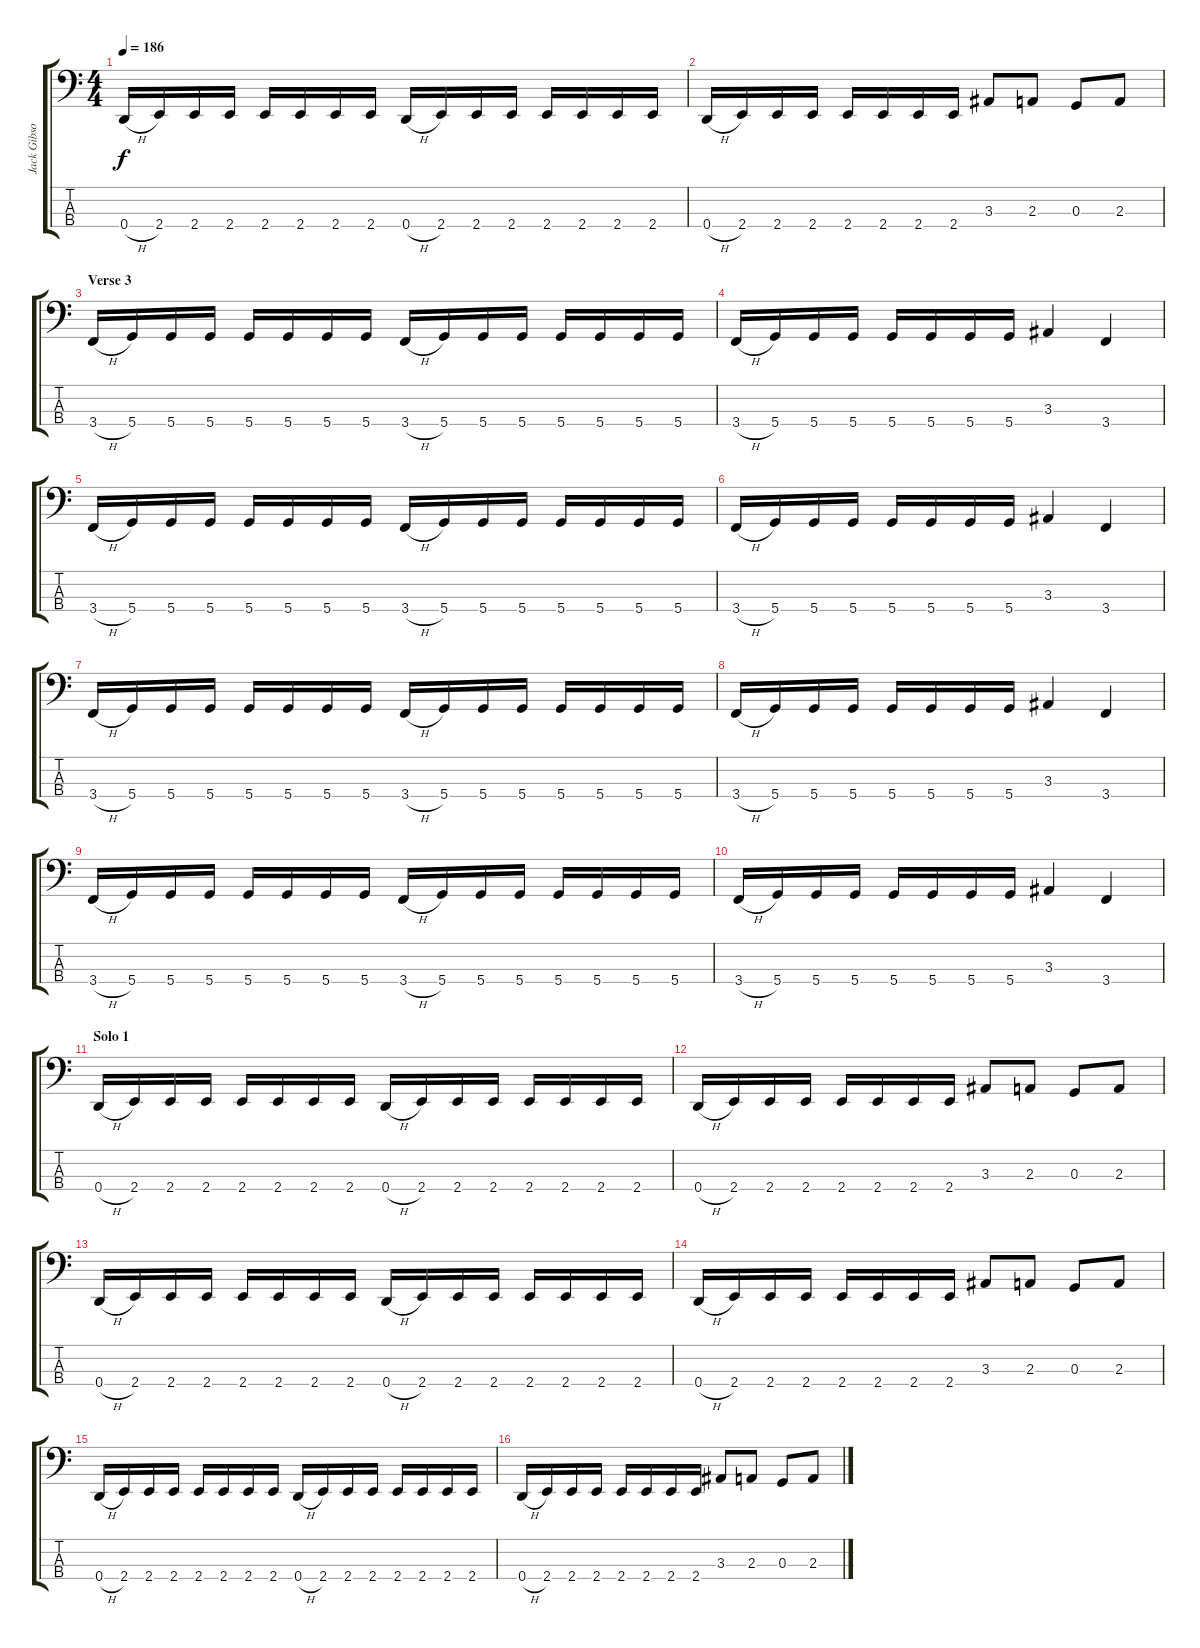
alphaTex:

\track ("Jack Gibson" "Jack Gibso") {instrument electricbasspick}
\staff {score tabs}
\tuning (F2 C2 G1 D1) {hide}
\ts (4 4)
\tempo 186
\clef f4
\ks c
0.4{h}.16{dy f} 2.4.16 2.4.16 2.4.16 2.4.16 2.4.16 2.4.16 2.4.16 0.4{h}.16 2.4.16 2.4.16 2.4.16 2.4.16 2.4.16 2.4.16 2.4.16 |
0.4{h}.16 2.4.16 2.4.16 2.4.16 2.4.16 2.4.16 2.4.16 2.4.16 3.3.8 2.3.8 0.3.8 2.3.8 |
\section ("" "Verse 3")
3.4{h}.16 5.4.16 5.4.16 5.4.16 5.4.16 5.4.16 5.4.16 5.4.16 3.4{h}.16 5.4.16 5.4.16 5.4.16 5.4.16 5.4.16 5.4.16 5.4.16 |
3.4{h}.16 5.4.16 5.4.16 5.4.16 5.4.16 5.4.16 5.4.16 5.4.16 3.3.4 3.4.4 |
3.4{h}.16 5.4.16 5.4.16 5.4.16 5.4.16 5.4.16 5.4.16 5.4.16 3.4{h}.16 5.4.16 5.4.16 5.4.16 5.4.16 5.4.16 5.4.16 5.4.16 |
3.4{h}.16 5.4.16 5.4.16 5.4.16 5.4.16 5.4.16 5.4.16 5.4.16 3.3.4 3.4.4 |
3.4{h}.16 5.4.16 5.4.16 5.4.16 5.4.16 5.4.16 5.4.16 5.4.16 3.4{h}.16 5.4.16 5.4.16 5.4.16 5.4.16 5.4.16 5.4.16 5.4.16 |
3.4{h}.16 5.4.16 5.4.16 5.4.16 5.4.16 5.4.16 5.4.16 5.4.16 3.3.4 3.4.4 |
3.4{h}.16 5.4.16 5.4.16 5.4.16 5.4.16 5.4.16 5.4.16 5.4.16 3.4{h}.16 5.4.16 5.4.16 5.4.16 5.4.16 5.4.16 5.4.16 5.4.16 |
3.4{h}.16 5.4.16 5.4.16 5.4.16 5.4.16 5.4.16 5.4.16 5.4.16 3.3.4 3.4.4 |
\section ("" "Solo 1")
0.4{h}.16 2.4.16 2.4.16 2.4.16 2.4.16 2.4.16 2.4.16 2.4.16 0.4{h}.16 2.4.16 2.4.16 2.4.16 2.4.16 2.4.16 2.4.16 2.4.16 |
0.4{h}.16 2.4.16 2.4.16 2.4.16 2.4.16 2.4.16 2.4.16 2.4.16 3.3.8 2.3.8 0.3.8 2.3.8 |
0.4{h}.16 2.4.16 2.4.16 2.4.16 2.4.16 2.4.16 2.4.16 2.4.16 0.4{h}.16 2.4.16 2.4.16 2.4.16 2.4.16 2.4.16 2.4.16 2.4.16 |
0.4{h}.16 2.4.16 2.4.16 2.4.16 2.4.16 2.4.16 2.4.16 2.4.16 3.3.8 2.3.8 0.3.8 2.3.8 |
0.4{h}.16 2.4.16 2.4.16 2.4.16 2.4.16 2.4.16 2.4.16 2.4.16 0.4{h}.16 2.4.16 2.4.16 2.4.16 2.4.16 2.4.16 2.4.16 2.4.16 |
0.4{h}.16 2.4.16 2.4.16 2.4.16 2.4.16 2.4.16 2.4.16 2.4.16 3.3.8 2.3.8 0.3.8 2.3.8
